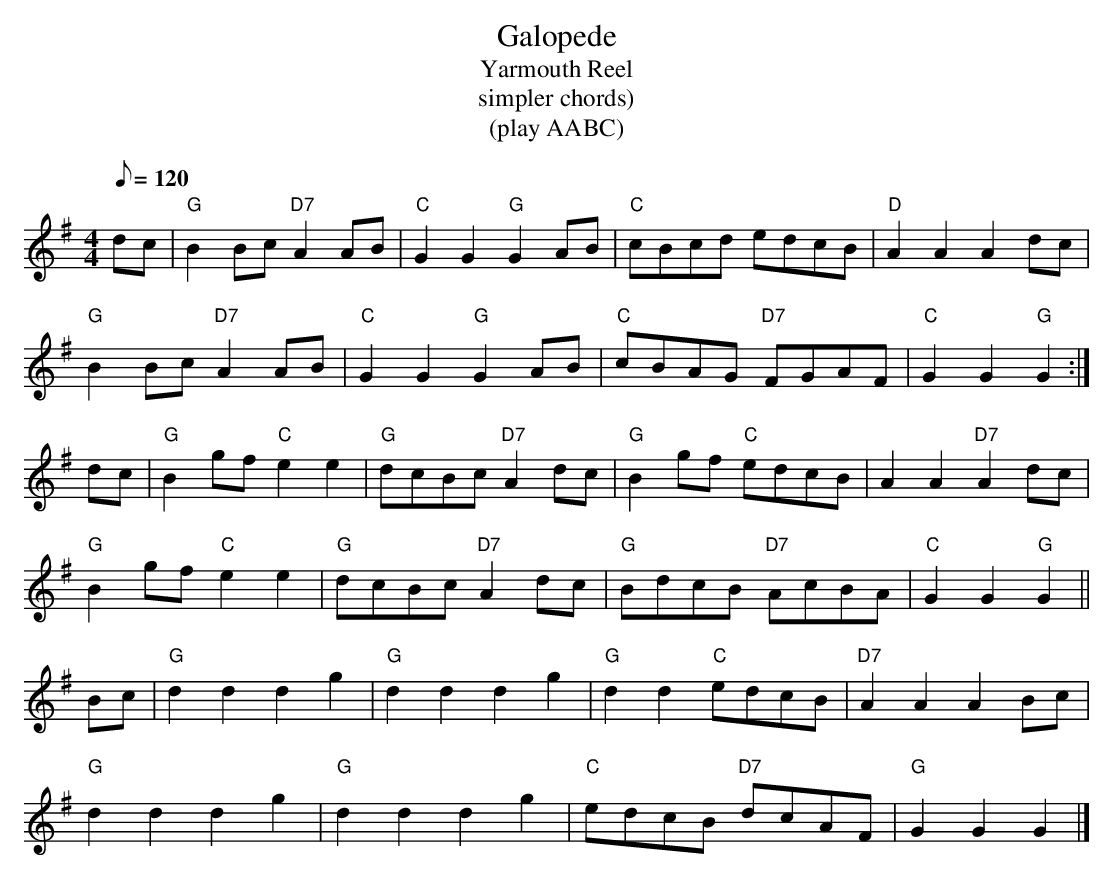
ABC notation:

X:1
T:Galopede
T:Yarmouth Reel
T:simpler chords)
T:(play AABC)
M:4/4
L:1/8
Q:120
K:G
   dc |\
"G" B2Bc "D7" A2AB | "C" G2G2 "G" G2 AB | "C"  cBcd edcB | "D" A2A2 A2 dc |
"G" B2Bc "D7" A2AB | "C" G2G2 "G" G2 AB | "C" cBAG "D7" FGAF | "C" G2G2 "G"G2 :|
 dc |\
"G" B2gf "C" e2e2 | "G"dcBc "D7" A2dc | "G" B2gf "C"  edcB |  A2A2 "D7"A2 dc |
"G" B2gf "C" e2e2 | "G" dcBc "D7" A2dc | "G" BdcB "D7" AcBA | "C" G2G2 "G"G2   ||
 Bc |\
"G" d2d2 d2 g2 | "G" d2d2 d2 g2 | "G" d2d2 "C" edcB | "D7" A2A2 A2 Bc |
"G" d2d2 d2 g2 | "G" d2d2 d2 g2 | "C" edcB "D7" dcAF | "G" G2G2G2 |]
